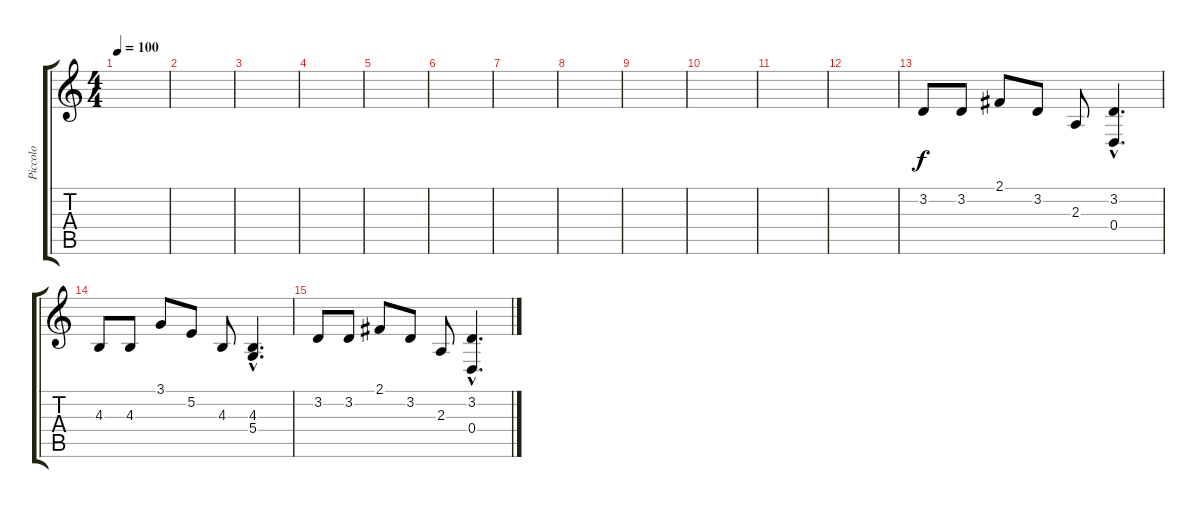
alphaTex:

\track ("Piccolo" "Piccolo") {instrument piccolo}
\staff {score tabs}
\tuning (E4 B3 G3 D3 A2 E2) {hide}
\ts (4 4)
\tempo 100
\clef g2
\ks c
|
|
|
|
|
|
|
|
|
|
|
|
3.2.8 3.2.8 2.1.8 3.2.8 2.3.8 (3.2{hac} 0.4{hac}).4{d} |
4.3.8 4.3.8 3.1.8 5.2.8 4.3.8 (4.3{hac} 5.4{hac}).4{d} |
3.2.8 3.2.8 2.1.8 3.2.8 2.3.8 (3.2{hac} 0.4{hac}).4{d}
